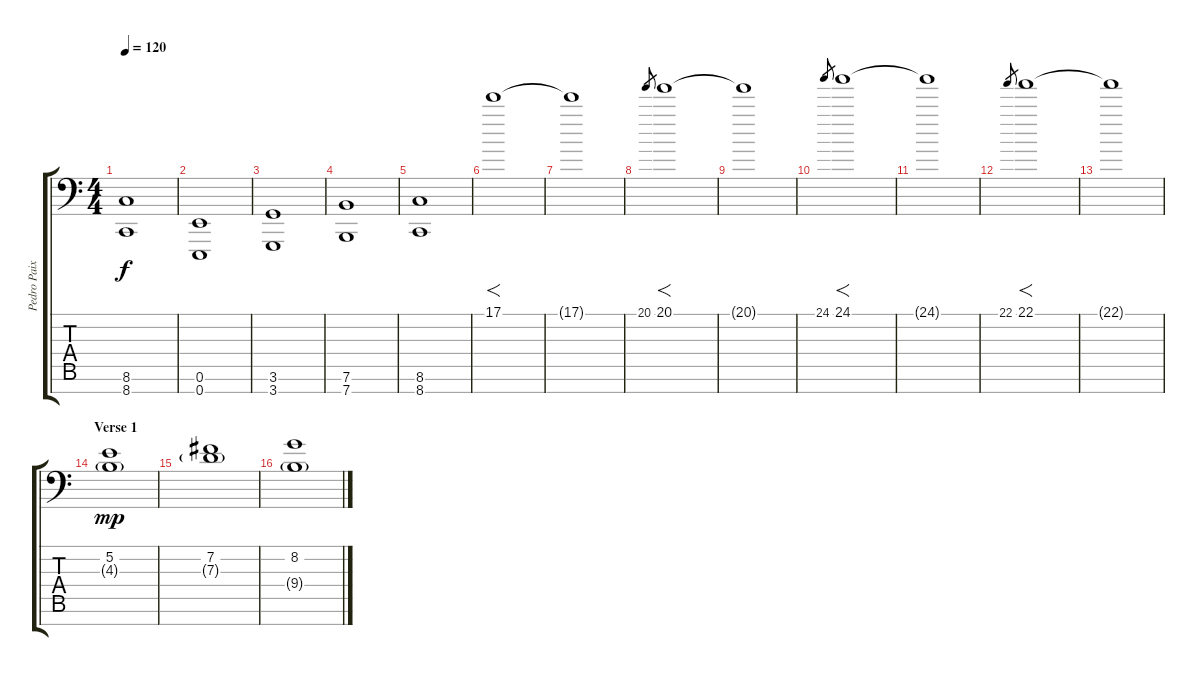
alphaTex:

\track ("Pedro Paixão (Keyboards)" "Pedro Paix") {instrument churchorgan}
\staff {score tabs}
\tuning (B4 B3 G3 D3 A2 E2 E1) {hide}
\ts (4 4)
\tempo 120
\clef f4
\ks c
(8.6 8.7).1{dy f} |
(0.6 0.7).1 |
(3.6 3.7).1 |
(7.6 7.7).1 |
(8.6 8.7).1 |
17.1.1{f volume 13 instrument pad2warm} |
17.1{t}.1 |
20.1.8{gr} 20.1.1{f} |
20.1{t}.1 |
24.1.8{gr} 24.1.1{f} |
24.1{t}.1 |
22.1.8{gr} 22.1.1{f} |
22.1{t}.1 |
\section ("" "Verse 1")
(5.2 4.3{g}).1{dy mp instrument choiraahs} |
(7.2 7.3{g}).1 |
(8.2 9.4{g}).1
